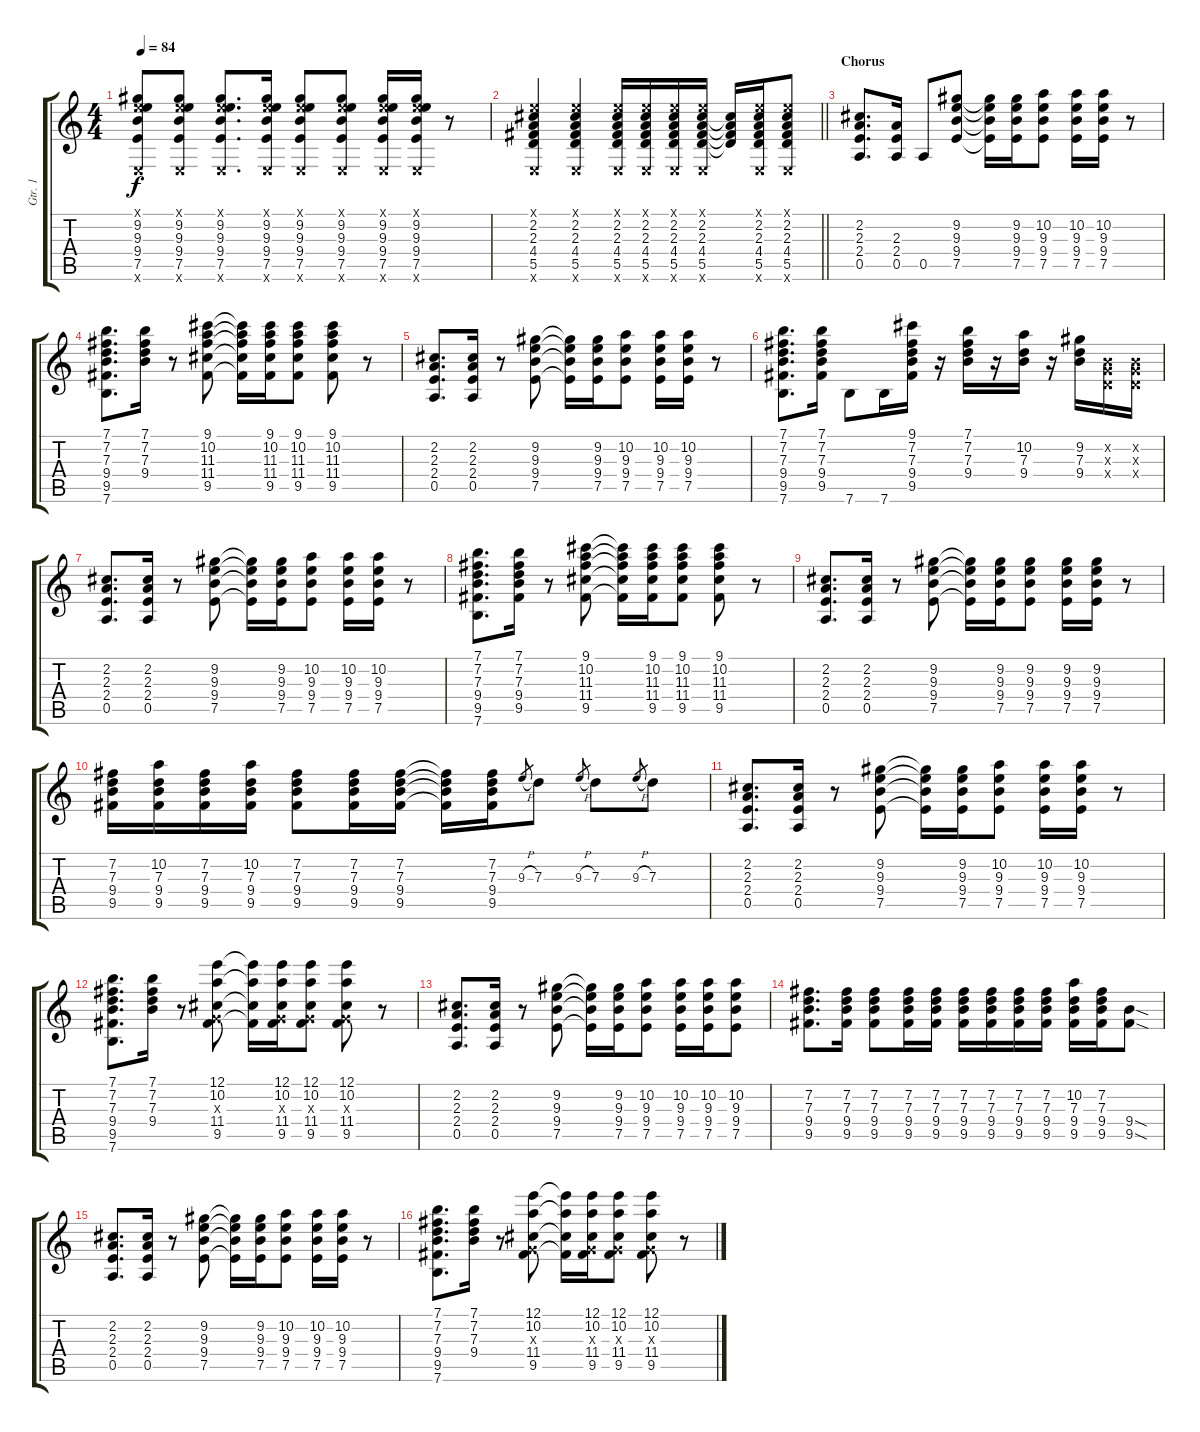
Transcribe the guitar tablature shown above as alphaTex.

\track ("Gtr. 1" "Gtr. 1") {instrument electricguitarclean}
\staff {score tabs}
\tuning (E4 B3 G3 D3 A2 E2) {hide}
\ts (4 4)
\tempo 84
\clef g2
\ks c
(0.1{x} 9.2 9.3 9.4 7.5 0.6{x}).8{dy f} (0.1{x} 9.2 9.3 9.4 7.5 0.6{x}).8 (0.1{x} 9.2 9.3 9.4 7.5 0.6{x}).8{d} (0.1{x} 9.2 9.3 9.4 7.5 0.6{x}).16 (0.1{x} 9.2 9.3 9.4 7.5 0.6{x}).8 (0.1{x} 9.2 9.3 9.4 7.5 0.6{x}).8 (0.1{x} 9.2 9.3 9.4 7.5 0.6{x}).16 (0.1{x} 9.2 9.3 9.4 7.5 0.6{x}).16 r.8 |
\barLineRight lightlight
(0.1{x} 2.2 2.3 4.4 5.5 0.6{x}).4 (0.1{x} 2.2 2.3 4.4 5.5 0.6{x}).4 (0.1{x} 2.2 2.3 4.4 5.5 0.6{x}).16 (0.1{x} 2.2 2.3 4.4 5.5 0.6{x}).16 (0.1{x} 2.2 2.3 4.4 5.5 0.6{x}).16 (0.1{x} 2.2 2.3 4.4 5.5 0.6{x}).16 (2.2{t} 2.3{t} 4.4{t} 5.5{t}).16 (0.1{x} 2.2 2.3 4.4 5.5 0.6{x}).16 (0.1{x} 2.2 2.3 4.4 5.5 0.6{x}).8 |
\section ("" "Chorus")
(2.2 2.3 2.4 0.5).8{d} (2.3 2.4 0.5).16 0.5.8 (9.2 9.3 9.4 7.5).8 (9.2{t} 9.3{t} 9.4{t} 7.5{t}).16 (9.2 9.3 9.4 7.5).16 (10.2 9.3 9.4 7.5).8 (10.2 9.3 9.4 7.5).16 (10.2 9.3 9.4 7.5).16 r.8 |
(7.1 7.2 7.3 9.4 9.5 7.6).8{d} (7.1 7.2 7.3 9.4).16 r.8 (9.1 10.2 11.3 11.4 9.5).8 (9.1{t} 10.2{t} 11.3{t} 11.4{t} 9.5{t}).16 (9.1 10.2 11.3 11.4 9.5).16 (9.1 10.2 11.3 11.4 9.5).8 (9.1 10.2 11.3 11.4 9.5).8 r.8 |
(2.2 2.3 2.4 0.5).8{d} (2.2 2.3 2.4 0.5).16 r.8 (9.2 9.3 9.4 7.5).8 (9.2{t} 9.3{t} 9.4{t} 7.5{t}).16 (9.2 9.3 9.4 7.5).16 (10.2 9.3 9.4 7.5).8 (10.2 9.3 9.4 7.5).16 (10.2 9.3 9.4 7.5).16 r.8 |
(7.1 7.2 7.3 9.4 9.5 7.6).8{d} (7.1 7.2 7.3 9.4 9.5).16 7.6.8 7.6.16 (9.1 7.2 7.3 9.4 9.5).16 r.16 (7.1 7.2 7.3 9.4).16 r.16 (10.2 7.3 9.4).16 r.16 (9.2 7.3 9.4).16 (0.2{x} 0.3{x} 0.4{x}).16 (0.2{x} 0.3{x} 0.4{x}).16 |
(2.2 2.3 2.4 0.5).8{d} (2.2 2.3 2.4 0.5).16 r.8 (9.2 9.3 9.4 7.5).8 (9.2{t} 9.3{t} 9.4{t} 7.5{t}).16 (9.2 9.3 9.4 7.5).16 (10.2 9.3 9.4 7.5).8 (10.2 9.3 9.4 7.5).16 (10.2 9.3 9.4 7.5).16 r.8 |
(7.1 7.2 7.3 9.4 9.5 7.6).8{d} (7.1 7.2 7.3 9.4 9.5).16 r.8 (9.1 10.2 11.3 11.4 9.5).8 (9.1{t} 10.2{t} 11.3{t} 11.4{t} 9.5{t}).16 (9.1 10.2 11.3 11.4 9.5).16 (9.1 10.2 11.3 11.4 9.5).8 (9.1 10.2 11.3 11.4 9.5).8 r.8 |
(2.2 2.3 2.4 0.5).8{d} (2.2 2.3 2.4 0.5).16 r.8 (9.2 9.3 9.4 7.5).8 (9.2{t} 9.3{t} 9.4{t} 7.5{t}).16 (9.2 9.3 9.4 7.5).16 (9.2 9.3 9.4 7.5).8 (9.2 9.3 9.4 7.5).16 (9.2 9.3 9.4 7.5).16 r.8 |
(7.2 7.3 9.4 9.5).16 (10.2 7.3 9.4 9.5).16 (7.2 7.3 9.4 9.5).16 (10.2 7.3 9.4 9.5).16 (7.2 7.3 9.4 9.5).8 (7.2 7.3 9.4 9.5).16 (7.2 7.3 9.4 9.5).16 (7.2{t} 7.3{t} 9.4{t} 9.5{t}).16 (7.2 7.3 9.4 9.5).16 9.3{h}.8{gr} 7.3.8 9.3{h}.8{gr} 7.3.8 9.3{h}.8{gr} 7.3.8 |
(2.2 2.3 2.4 0.5).8{d} (2.2 2.3 2.4 0.5).16 r.8 (9.2 9.3 9.4 7.5).8 (9.2{t} 9.3{t} 9.4{t} 7.5{t}).16 (9.2 9.3 9.4 7.5).16 (10.2 9.3 9.4 7.5).8 (10.2 9.3 9.4 7.5).16 (10.2 9.3 9.4 7.5).16 r.8 |
(7.1 7.2 7.3 9.4 9.5 7.6).8{d} (7.1 7.2 7.3 9.4).16 r.8 (12.1 10.2 0.3{x} 11.4 9.5).8 (12.1{t} 10.2{t} 11.4{t} 9.5{t}).16 (12.1 10.2 0.3{x} 11.4 9.5).16 (12.1 10.2 0.3{x} 11.4 9.5).8 (12.1 10.2 0.3{x} 11.4 9.5).8 r.8 |
(2.2 2.3 2.4 0.5).8{d} (2.2 2.3 2.4 0.5).16 r.8 (9.2 9.3 9.4 7.5).8 (9.2{t} 9.3{t} 9.4{t} 7.5{t}).16 (9.2 9.3 9.4 7.5).16 (10.2 9.3 9.4 7.5).8 (10.2 9.3 9.4 7.5).16 (10.2 9.3 9.4 7.5).16 (10.2 9.3 9.4 7.5).8 |
(7.2 7.3 9.4 9.5).8{d} (7.2 7.3 9.4 9.5).16 (7.2 7.3 9.4 9.5).8 (7.2 7.3 9.4 9.5).16 (7.2 7.3 9.4 9.5).16 (7.2 7.3 9.4 9.5).16 (7.2 7.3 9.4 9.5).16 (7.2 7.3 9.4 9.5).16 (7.2 7.3 9.4 9.5).16 (10.2 7.3 9.4 9.5).16 (7.2 7.3 9.4 9.5).16 (9.4{sod} 9.5{sod}).8 |
(2.2 2.3 2.4 0.5).8{d} (2.2 2.3 2.4 0.5).16 r.8 (9.2 9.3 9.4 7.5).8 (9.2{t} 9.3{t} 9.4{t} 7.5{t}).16 (9.2 9.3 9.4 7.5).16 (10.2 9.3 9.4 7.5).8 (10.2 9.3 9.4 7.5).16 (10.2 9.3 9.4 7.5).16 r.8 |
(7.1 7.2 7.3 9.4 9.5 7.6).8{d} (7.1 7.2 7.3 9.4).16 r.8 (12.1 10.2 0.3{x} 11.4 9.5).8 (12.1{t} 10.2{t} 11.4{t} 9.5{t}).16 (12.1 10.2 0.3{x} 11.4 9.5).16 (12.1 10.2 0.3{x} 11.4 9.5).8 (12.1 10.2 0.3{x} 11.4 9.5).8 r.8
